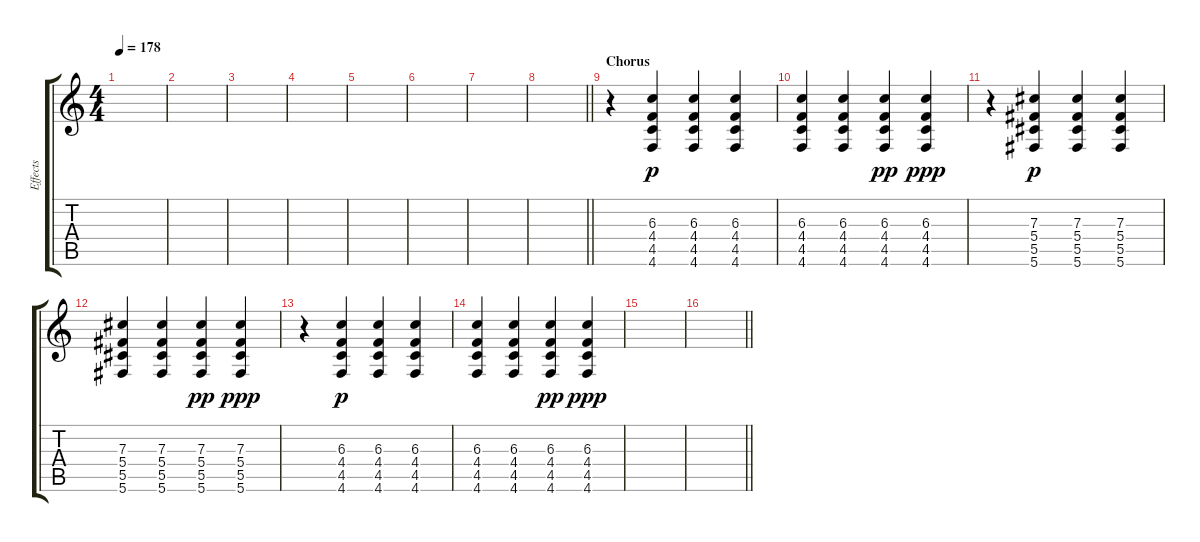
\track ("Effects" "Effects") {instrument acousticguitarsteel}
\staff {score tabs}
\tuning (Eb4 Bb3 Gb3 Db3 Ab2 Db2) {hide}
\ts (4 4)
\tempo 178
\clef g2
\ks c
|
|
|
|
|
|
|
\barLineRight lightlight
|
\section ("" "Chorus")
r.4{volume 13 instrument electricguitarclean} (6.3 4.4 4.5 4.6).4{dy p} (6.3 4.4 4.5 4.6).4 (6.3 4.4 4.5 4.6).4 |
(6.3 4.4 4.5 4.6).4 (6.3 4.4 4.5 4.6).4 (6.3 4.4 4.5 4.6).4{dy pp} (6.3 4.4 4.5 4.6).4{dy ppp} |
r.4 (7.3 5.4 5.5 5.6).4{dy p} (7.3 5.4 5.5 5.6).4 (7.3 5.4 5.5 5.6).4 |
(7.3 5.4 5.5 5.6).4 (7.3 5.4 5.5 5.6).4 (7.3 5.4 5.5 5.6).4{dy pp} (7.3 5.4 5.5 5.6).4{dy ppp} |
r.4 (6.3 4.4 4.5 4.6).4{dy p} (6.3 4.4 4.5 4.6).4 (6.3 4.4 4.5 4.6).4 |
(6.3 4.4 4.5 4.6).4 (6.3 4.4 4.5 4.6).4 (6.3 4.4 4.5 4.6).4{dy pp} (6.3 4.4 4.5 4.6).4{dy ppp} |
|
\barLineRight lightlight
